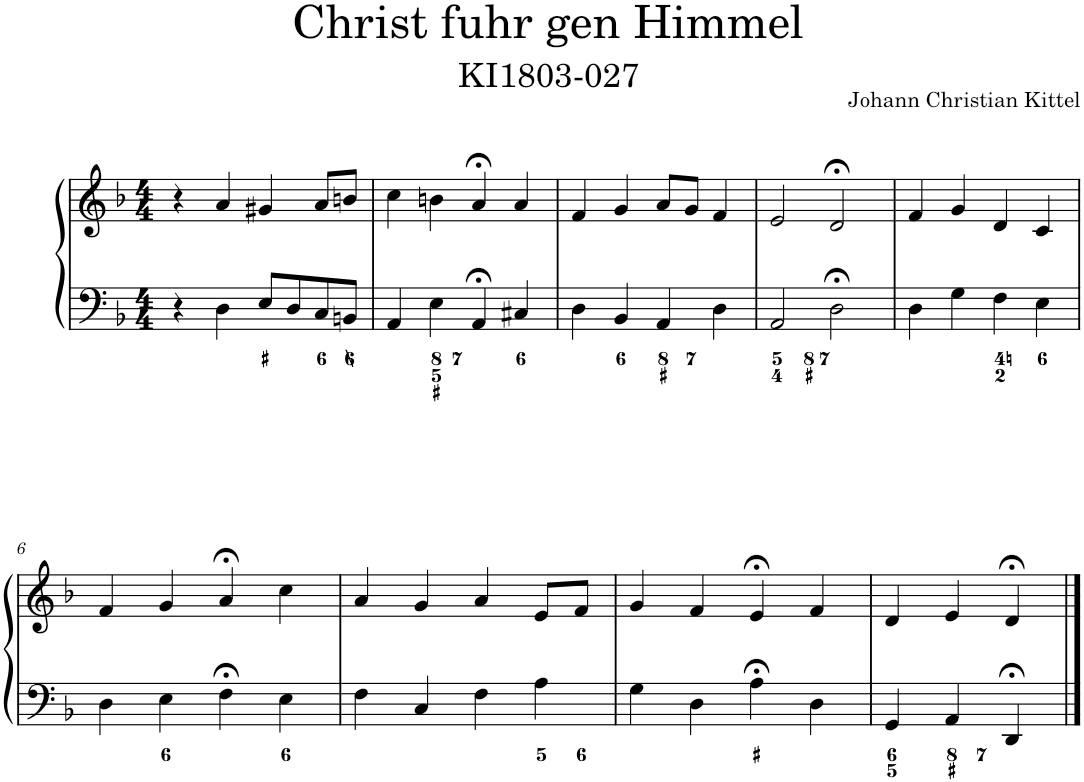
**kern	**kern
*part1	*part1
*staff2	*staff1
*I"Piano	*
*I'Pno.	*
*clefF4	*clefG2
*k[b-]	*k[b-]
*M4/4	*M4/4
=1	=1
4r	4r
4D\	4a/
8E/L	4g#X/
8D/	.
8C/	8a/L
8BBn/J	8bn/J
=2	=2
4AA/	4cc\
4E\	4bn\
4AA;</	4a;</
4C#X/	4a/
=3	=3
4D\	4f/
4BB-/	4g/
4AA/	8a/L
.	8g/J
4D\	4f/
=4	=4
2AA/	2e/
2D;<\	2d;</
=5	=5
4D\	4f/
4G\	4g/
4F\	4d/
4E\	4c/
!!LO:LB:g=z
=6	=6
4D\	4f/
4E\	4g/
4F;<\	4a;</
4E\	4cc\
=7	=7
4F\	4a/
4C/	4g/
4F\	4a/
4A\	8e/L
.	8f/J
=8	=8
4G\	4g/
4D\	4f/
4A;<\	4e;</
4D\	4f/
=9	=9
4GG/	4d/
4AA/	4e/
4DD;</	4d;</
==	==
*-	*-
